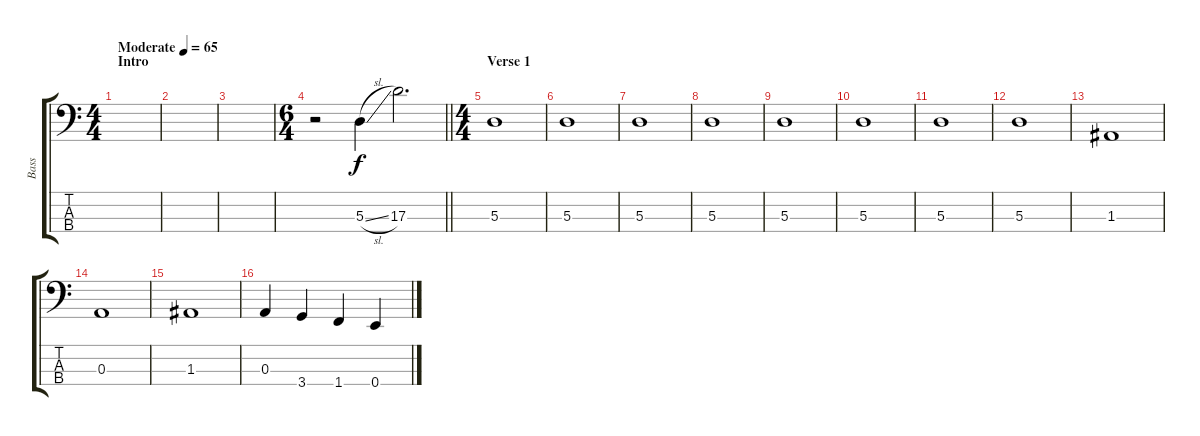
\track ("Bass" "Bass") {instrument electricbassfinger}
\staff {score tabs}
\tuning (G2 D2 A1 E1) {hide}
\ts (4 4)
\section ("" "Intro")
\tempo (65 "Moderate")
\clef f4
\ks c
|
|
|
\ts (6 4)
\barLineRight lightlight
r.2 5.3{sl}.4 17.3.2{d} |
\ts (4 4)
\section ("" "Verse 1")
5.3.1 |
5.3.1 |
5.3.1 |
5.3.1 |
5.3.1 |
5.3.1 |
5.3.1 |
5.3.1 |
1.3.1 |
0.3.1 |
1.3.1 |
0.3.4 3.4.4 1.4.4 0.4.4
